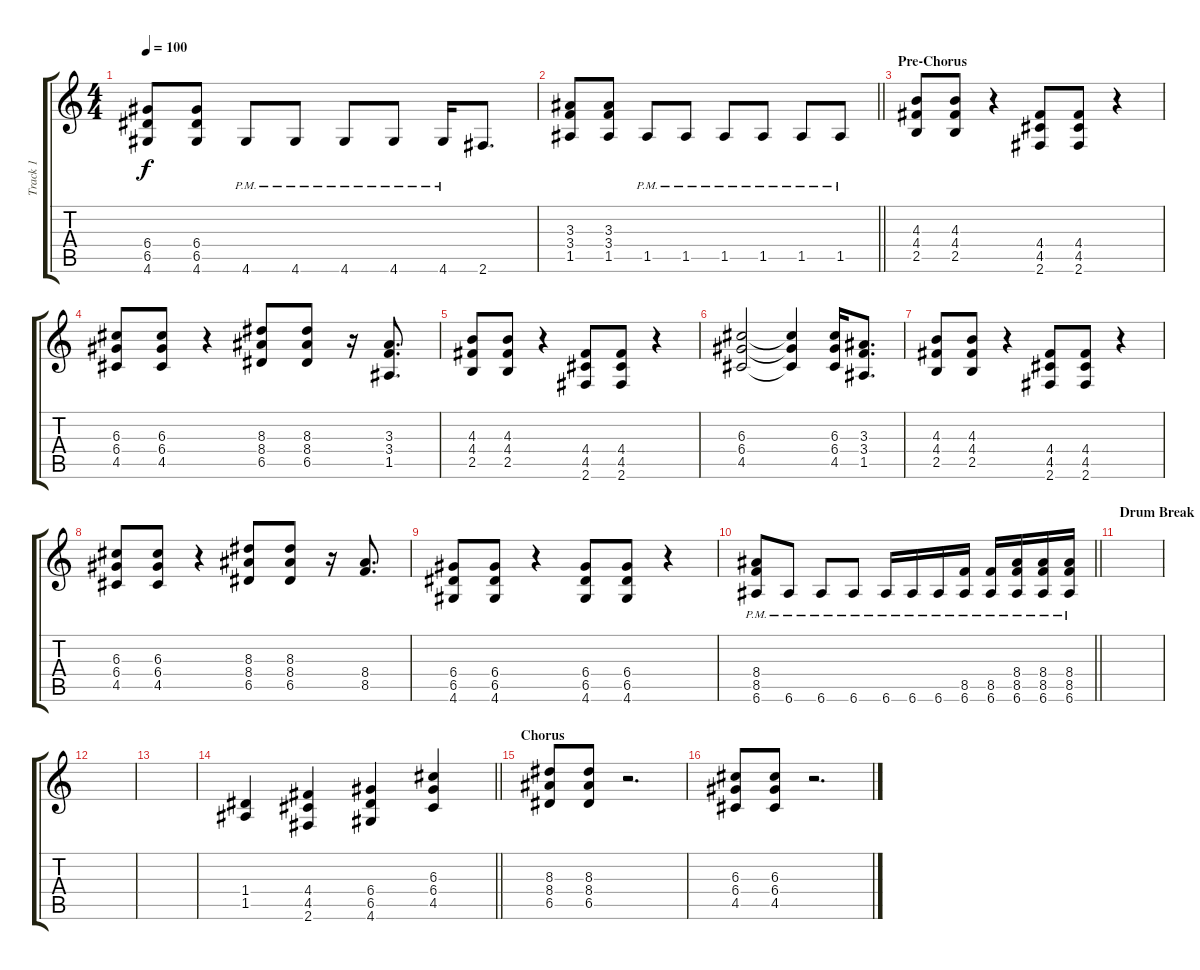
\track ("Track 1" "Track 1") {instrument distortionguitar}
\staff {score tabs}
\tuning (E4 B3 G3 D3 A2 E2) {hide}
\ts (4 4)
\tempo 100
\clef g2
\ks c
(6.4 6.5 4.6).8{dy f} (6.4 6.5 4.6).8 4.6{pm}.8 4.6{pm}.8 4.6{pm}.8 4.6{pm}.8 4.6{pm}.16 2.6.8{d} |
\barLineRight lightlight
(3.3 3.4 1.5).8 (3.3 3.4 1.5).8 1.5{pm}.8 1.5{pm}.8 1.5{pm}.8 1.5{pm}.8 1.5{pm}.8 1.5{pm}.8 |
\section ("" "Pre-Chorus")
(4.3 4.4 2.5).8 (4.3 4.4 2.5).8 r.4 (4.4 4.5 2.6).8 (4.4 4.5 2.6).8 r.4 |
(6.3 6.4 4.5).8 (6.3 6.4 4.5).8 r.4 (8.3 8.4 6.5).8 (8.3 8.4 6.5).8 r.16 (3.3 3.4 1.5).8{d} |
(4.3 4.4 2.5).8 (4.3 4.4 2.5).8 r.4 (4.4 4.5 2.6).8 (4.4 4.5 2.6).8 r.4 |
(6.3 6.4 4.5).2 (6.3{t} 6.4{t} 4.5{t}).4 (6.3 6.4 4.5).16 (3.3 3.4 1.5).8{d} |
(4.3 4.4 2.5).8 (4.3 4.4 2.5).8 r.4 (4.4 4.5 2.6).8 (4.4 4.5 2.6).8 r.4 |
(6.3 6.4 4.5).8 (6.3 6.4 4.5).8 r.4 (8.3 8.4 6.5).8 (8.3 8.4 6.5).8 r.16 (8.4 8.5).8{d} |
(6.4 6.5 4.6).8 (6.4 6.5 4.6).8 r.4 (6.4 6.5 4.6).8 (6.4 6.5 4.6).8 r.4 |
\barLineRight lightlight
(8.4{pm} 8.5 6.6{pm}).8 6.6{pm}.8 6.6{pm}.8 6.6{pm}.8 6.6{pm}.16 6.6{pm}.16 6.6{pm}.16 (8.5{pm} 6.6{pm}).16 (8.5{pm} 6.6{pm}).16 (8.4{pm} 8.5{pm} 6.6{pm}).16 (8.4{pm} 8.5{pm} 6.6{pm}).16 (8.4{pm} 8.5{pm} 6.6{pm}).16 |
\section ("" "Drum Break")
|
|
|
\barLineRight lightlight
(1.4 1.5).4 (4.4 4.5 2.6).4 (6.4 6.5 4.6).4 (6.3 6.4 4.5).4 |
\section ("" "Chorus")
(8.3 8.4 6.5).8 (8.3 8.4 6.5).8 r.2{d} |
(6.3 6.4 4.5).8 (6.3 6.4 4.5).8 r.2{d}
